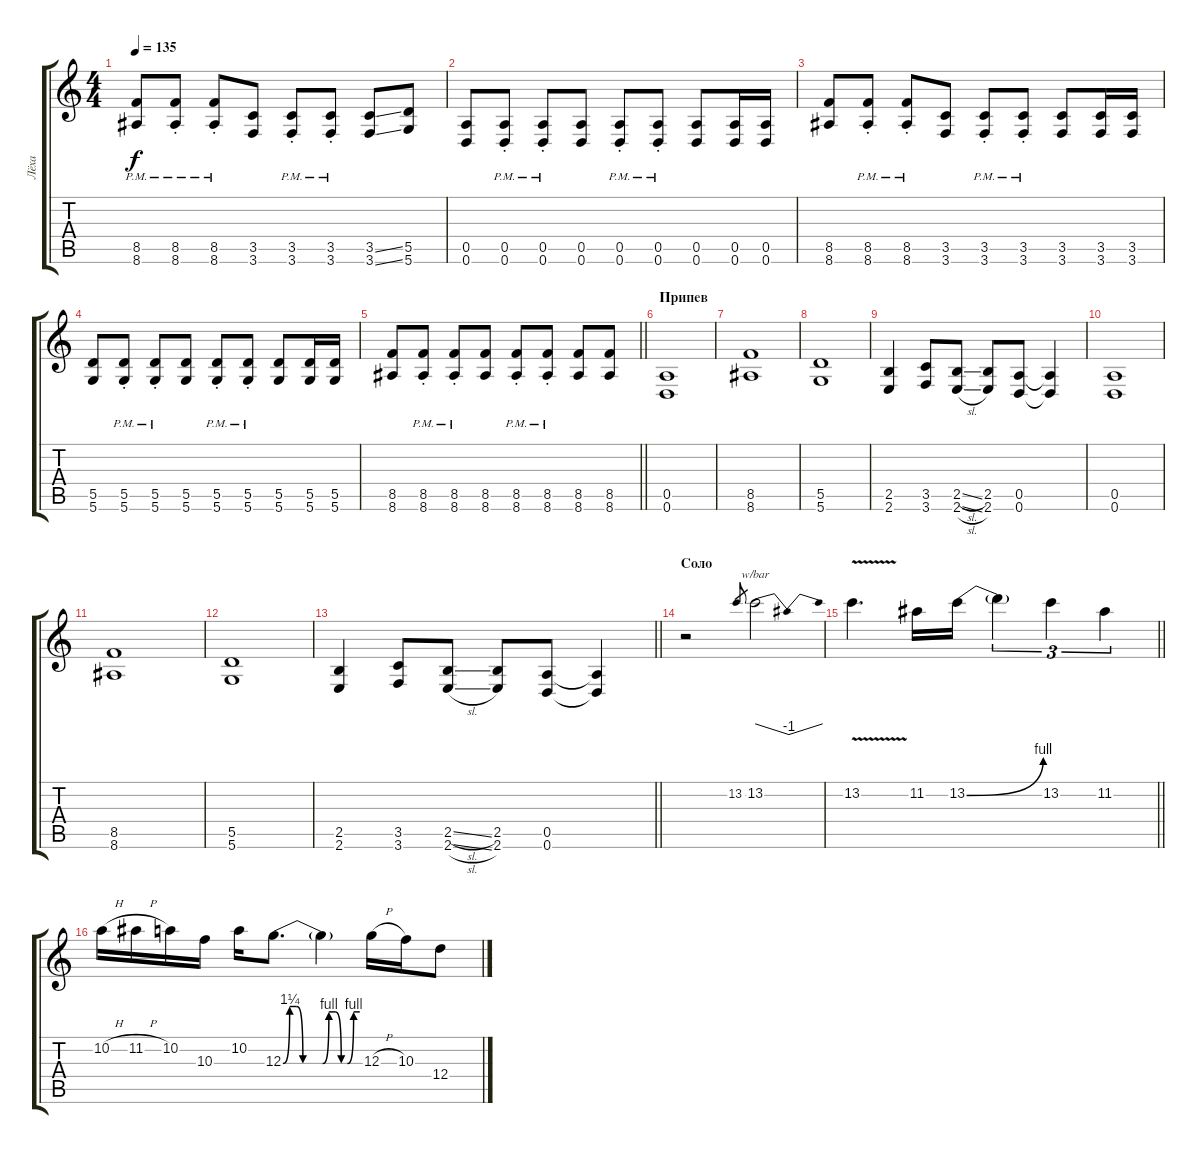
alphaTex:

\track ("Лёха" "Лёха") {instrument distortionguitar}
\staff {score tabs}
\tuning (E4 B3 G3 D3 A2 D2) {hide}
\ts (4 4)
\tempo 135
\clef g2
\ks c
(8.5{pm} 8.6).8{dy f} (8.5{pm st} 8.6{pm st}).8 (8.5{pm st} 8.6{pm st}).8 (3.5 3.6).8 (3.5{pm} 3.6{st}).8 (3.5{pm} 3.6{st}).8 (3.5{ss} 3.6{ss}).8 (5.5 5.6).8 |
(0.5 0.6).8 (0.5{pm st} 0.6{st}).8 (0.5{pm st} 0.6{st}).8 (0.5 0.6).8 (0.5{st} 0.6{pm st}).8 (0.5{st} 0.6{pm st}).8 (0.5 0.6).8 (0.5 0.6).16 (0.5 0.6).16 |
(8.5 8.6).8 (8.5{pm st} 8.6{pm st}).8 (8.5{pm st} 8.6{pm st}).8 (3.5 3.6).8 (3.5{pm} 3.6{st}).8 (3.5{pm} 3.6{st}).8 (3.5 3.6).8 (3.5 3.6).16 (3.5 3.6).16 |
(5.5 5.6).8 (5.5{pm st} 5.6{pm st}).8 (5.5{pm st} 5.6{pm st}).8 (5.5 5.6).8 (5.5{pm st} 5.6{pm st}).8 (5.5{pm st} 5.6{pm st}).8 (5.5 5.6).8 (5.5 5.6).16 (5.5 5.6).16 |
\barLineRight lightlight
(8.5 8.6).8 (8.5{pm st} 8.6{pm st}).8 (8.5{pm st} 8.6{pm st}).8 (8.5 8.6).8 (8.5{pm st} 8.6{pm st}).8 (8.5{pm st} 8.6{pm st}).8 (8.5 8.6).8 (8.5 8.6).8 |
\section ("" "Припев")
(0.5 0.6).1 |
(8.5 8.6).1 |
(5.5 5.6).1 |
(2.5 2.6).4 (3.5 3.6).8 (2.5{sl} 2.6{sl}).8 (2.5 2.6).8 (0.5 0.6).8 (0.5{t} 0.6{t}).4 |
(0.5 0.6).1 |
(8.5 8.6).1 |
(5.5 5.6).1 |
\barLineRight lightlight
(2.5 2.6).4 (3.5 3.6).8 (2.5{sl} 2.6{sl}).8 (2.5 2.6).8 (0.5 0.6).8 (0.5{t} 0.6{t}).4 |
\section ("" "Соло")
r.2 13.2.8{gr} 13.2.2{tbe (dip default 0 0 30 -4 60 0)} |
\barLineRight lightlight
13.2{v}.4{d} 11.2.16 13.2{be (bend 0 0 60 4)}.16 13.2{t}.4{tu (3 2)} 13.2.4{tu (3 2)} 11.2.4{tu (3 2)} |
10.2{h}.16 11.2{h}.16 10.2.16 10.3.16 10.2.16 12.3{be (custom 0 0 10 5 20 5 30 0 60 0)}.8{d} 12.3{be (custom 0 0 10 4 20 4 30 0 40 0 50 4 60 4) t}.4 12.3{h}.16 10.3.16 12.4.8
